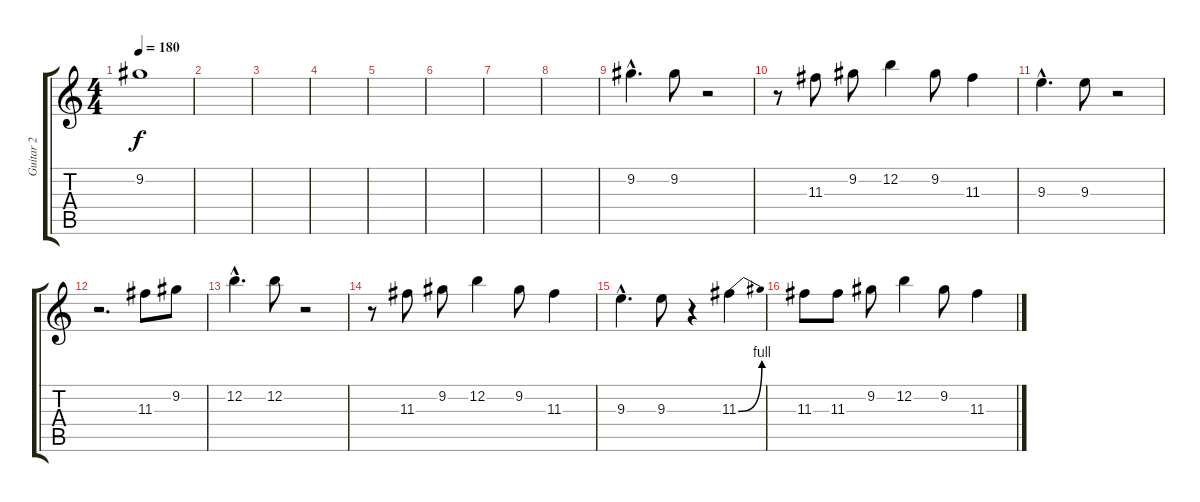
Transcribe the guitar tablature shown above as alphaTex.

\track ("Guitar 2" "Guitar 2") {instrument electricguitarjazz}
\staff {score tabs}
\tuning (E4 B3 G3 D3 A2 E2) {hide}
\ts (4 4)
\tempo 180
\clef g2
\ks c
9.2{t}.1{dy f} |
|
|
|
|
|
|
|
9.2{hac}.4{d} 9.2.8 r.2 |
r.8 11.3.8 9.2.8 12.2.4 9.2.8 11.3.4 |
9.3{hac}.4{d} 9.3.8 r.2 |
r.2{d} 11.3.8 9.2.8 |
12.2{hac}.4{d} 12.2.8 r.2 |
r.8 11.3.8 9.2.8 12.2.4 9.2.8 11.3.4 |
9.3{hac}.4{d} 9.3.8 r.4 11.3{be (bend 0 0 60 4)}.4 |
11.3.8 11.3.8 9.2.8 12.2.4 9.2.8 11.3.4
